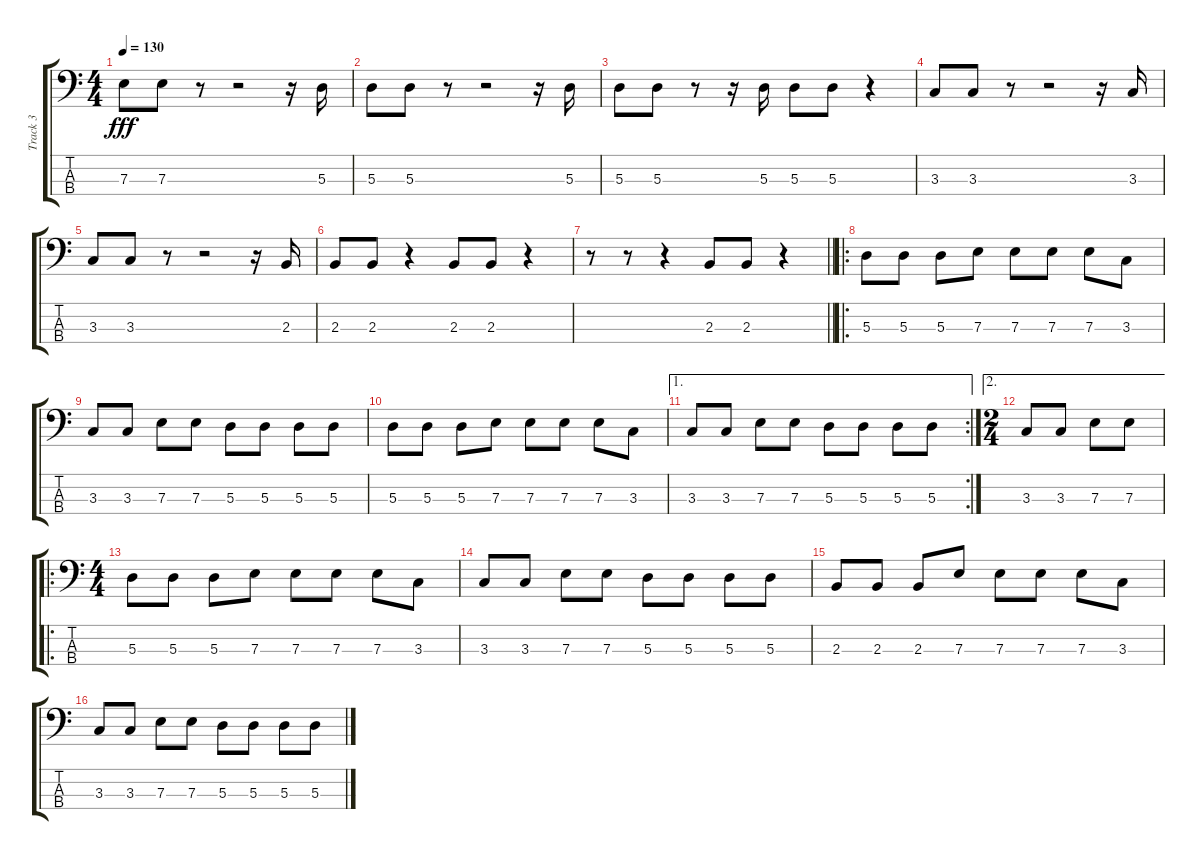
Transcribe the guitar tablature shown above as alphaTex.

\track ("Track 3" "Track 3") {instrument electricbassfinger}
\staff {score tabs}
\tuning (G2 D2 A1 E1) {hide}
\ts (4 4)
\tempo 130
\clef f4
\ks c
7.3.8{dy fff} 7.3.8 r.8 r.2 r.16 5.3.16 |
5.3.8 5.3.8 r.8 r.2 r.16 5.3.16 |
5.3.8 5.3.8 r.8 r.16 5.3.16 5.3.8 5.3.8 r.4 |
3.3.8 3.3.8 r.8 r.2 r.16 3.3.16 |
3.3.8 3.3.8 r.8 r.2 r.16 2.3.16 |
2.3.8 2.3.8 r.4 2.3.8 2.3.8 r.4 |
\barLineRight lightlight
r.8 r.8 r.4 2.3.8 2.3.8 r.4 |
\ro
5.3.8 5.3.8 5.3.8 7.3.8 7.3.8 7.3.8 7.3.8 3.3.8 |
3.3.8 3.3.8 7.3.8 7.3.8 5.3.8 5.3.8 5.3.8 5.3.8 |
5.3.8 5.3.8 5.3.8 7.3.8 7.3.8 7.3.8 7.3.8 3.3.8 |
\ae 1
\rc 2
3.3.8 3.3.8 7.3.8 7.3.8 5.3.8 5.3.8 5.3.8 5.3.8 |
\ae 2
\ts (2 4)
3.3.8 3.3.8 7.3.8 7.3.8 |
\ro
\ts (4 4)
5.3.8 5.3.8 5.3.8 7.3.8 7.3.8 7.3.8 7.3.8 3.3.8 |
3.3.8 3.3.8 7.3.8 7.3.8 5.3.8 5.3.8 5.3.8 5.3.8 |
2.3.8 2.3.8 2.3.8 7.3.8 7.3.8 7.3.8 7.3.8 3.3.8 |
3.3.8 3.3.8 7.3.8 7.3.8 5.3.8 5.3.8 5.3.8 5.3.8
